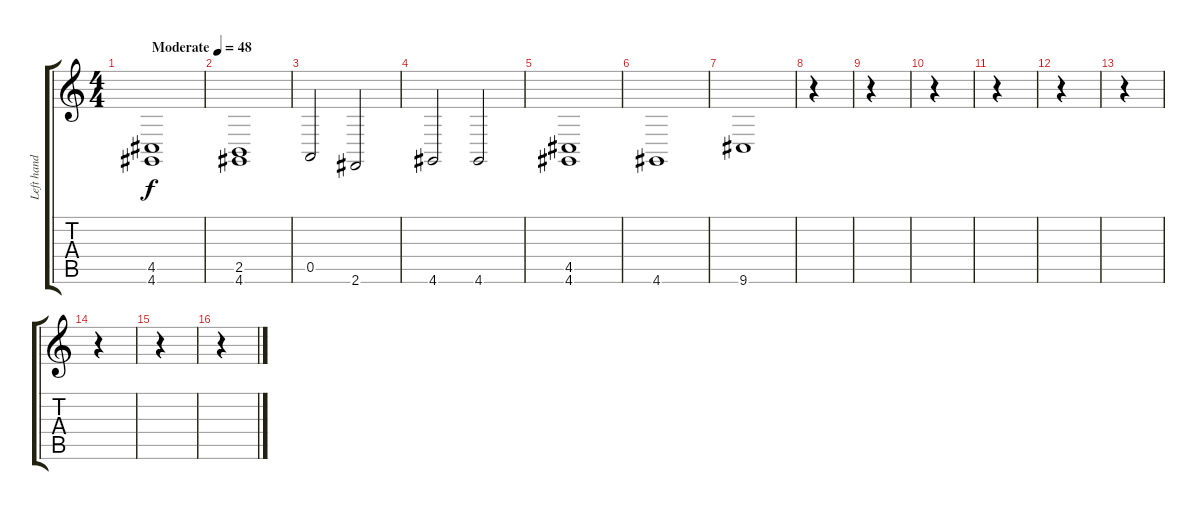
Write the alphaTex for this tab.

\track ("Left hand" "Left hand") {instrument acousticgrandpiano}
\staff {score tabs}
\tuning (E4 B3 G3 D3 A2 E2) {hide}
\ts (4 4)
\tempo (48 "Moderate")
\clef g2
\ks c
(4.5 4.6).1{dy f instrument acousticgrandpiano} |
(2.5 4.6).1 |
0.5.2 2.6.2 |
4.6.2 4.6.2 |
(4.5 4.6).1 |
4.6.1 |
9.6.1 |
r.4 |
r.4 |
r.4 |
r.4 |
r.4 |
r.4 |
r.4 |
r.4 |
r.4
